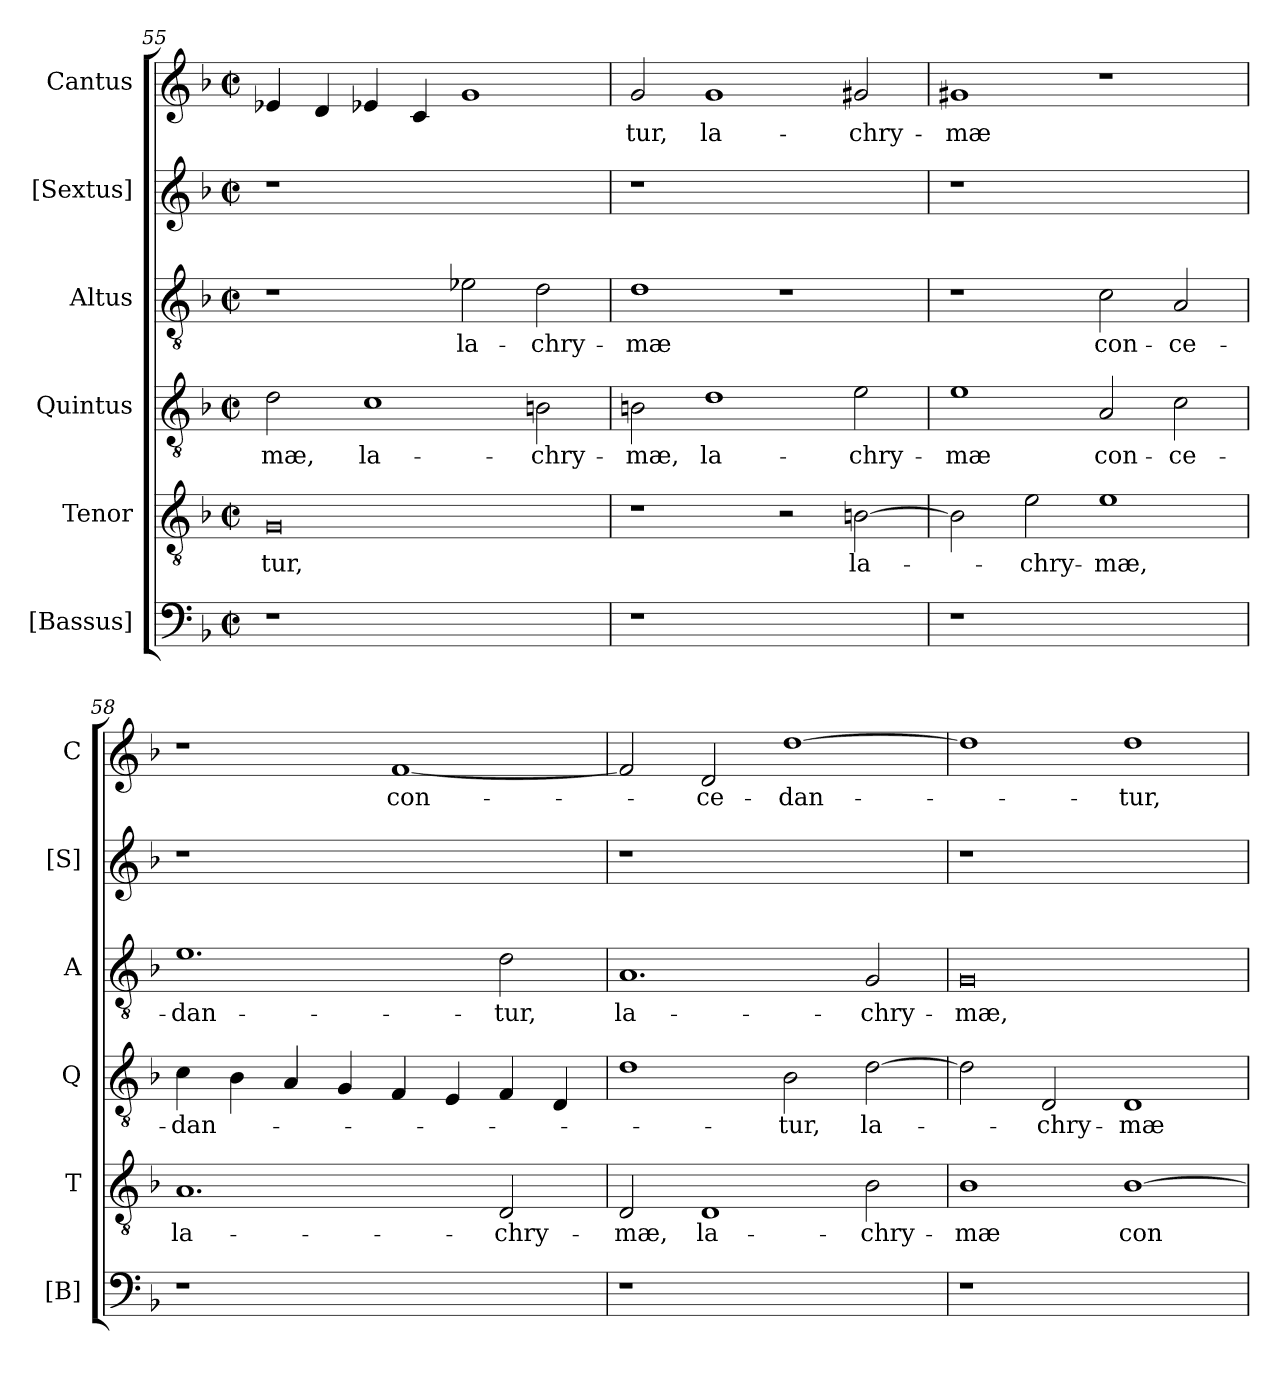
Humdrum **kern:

**kern	**kern	**text	**kern	**text	**kern	**text	**kern	**kern	**text
*part6	*part5	*part5	*part4	*part4	*part3	*part3	*part2	*part1	*part1
*staff6	*staff5	*staff5	*staff4	*staff4	*staff3	*staff3	*staff2	*staff1	*staff1
*I"[Bassus]	*I"Tenor	*	*I"Quintus	*	*I"Altus	*	*I"[Sextus]	*I"Cantus	*
*I'[B]	*I'T	*	*I'Q	*	*I'A	*	*I'[S]	*I'C	*
*clefF4	*clefGv2	*	*clefGv2	*	*clefGv2	*	*clefG2	*clefG2	*
*k[b-]	*k[b-]	*	*k[b-]	*	*k[b-]	*	*k[b-]	*k[b-]	*
*F:	*F:	*	*F:	*	*F:	*	*F:	*F:	*
*M2/2	*M2/2	*	*M2/2	*	*M2/2	*	*M2/2	*M2/2	*
*met(c|)	*met(c|)	*	*met(c|)	*	*met(c|)	*	*met(c|)	*met(c|)	*
=55	=55	=55	=55	=55	=55	=55	=55	=55	=55
1r	0G/	-tur,	2d\	-mæ,	1r	.	1r	4e-X/	.
.	.	.	.	.	.	.	.	4d/	.
.	.	.	1c\	la-	.	.	.	4e-X/	.
.	.	.	.	.	.	.	.	4c/	.
1ryy	.	.	.	.	2e-X\	la-	1ryy	1g/	.
.	.	.	2Bn\	-chry-	2d\	-chry-	.	.	.
=56	=56	=56	=56	=56	=56	=56	=56	=56	=56
1r	1r	.	2Bn\	-mæ,	1d\	-mæ	1r	2g/	-tur,
.	.	.	1d\	la-	.	.	.	1g/	la-
1ryy	2r	.	.	.	1r	.	1ryy	.	.
.	[2Bn\	la-	2e\	-chry-	.	.	.	2g#X/	-chry-
=57	=57	=57	=57	=57	=57	=57	=57	=57	=57
1r	2B\]	.	1e\	-mæ	1r	.	1r	1g#X/	-mæ
.	2e\	-chry-	.	.	.	.	.	.	.
1ryy	1e\	-mæ,	2A/	con-	2c\	con-	1ryy	1r	.
.	.	.	2c\	-ce-	2A/	-ce-	.	.	.
=58	=58	=58	=58	=58	=58	=58	=58	=58	=58
1r	1.A/	la-	4c\	-dan-	1.e\	-dan-	1r	1r	.
.	.	.	4B-\	.	.	.	.	.	.
.	.	.	4A/	.	.	.	.	.	.
.	.	.	4G/	.	.	.	.	.	.
1ryy	.	.	4F/	.	.	.	1ryy	[1f/	con-
.	.	.	4E/	.	.	.	.	.	.
.	2D/	-chry-	4F/	.	2d\	-tur,	.	.	.
.	.	.	4D/	.	.	.	.	.	.
=59	=59	=59	=59	=59	=59	=59	=59	=59	=59
1r	2D/	-mæ,	1d\	.	1.A/	la-	1r	2f/]	.
.	1D/	la-	.	.	.	.	.	2d/	-ce-
1ryy	.	.	2B-\	-tur,	.	.	1ryy	[1dd\	-dan-
.	2B-\	-chry-	[2d\	la-	2G/	-chry-	.	.	.
=60	=60	=60	=60	=60	=60	=60	=60	=60	=60
1r	1B-\	-mæ	2d\]	.	0G/	-mæ,	1r	1dd\]	.
.	.	.	2D/	-chry-	.	.	.	.	.
1ryy	[1B-\	con-	1D/	-mæ	.	.	1ryy	1dd\	-tur,
=	=	=	=	=	=	=	=	=	=
*-	*-	*-	*-	*-	*-	*-	*-	*-	*-
